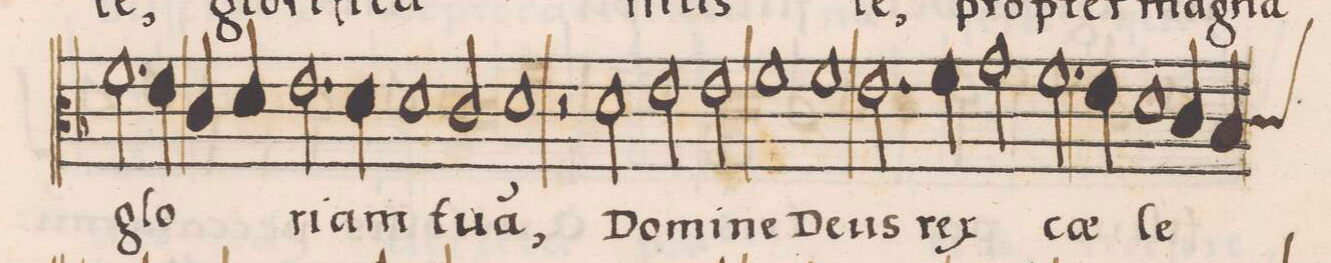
**kern	**text
*I"CANTVS	*
*clefC3	*
*k[b-]	*
*met(C|)	*
*M2/1	*
2.f\	glo-
4e\	.
4c/	.
4d/	.
2.e\	-ri-
=31-	=31-
4d\	-am
1d\	.
2c/	tu-
=32-	=32-
1d\	-a(m),
2r	.
2d\	Do-
=33-	=33-
2e\	  mi-
2e\	-ne
1f\	De-
=34-	=34-
1f\	-us
2.e\	.
4f\	rex
=35-	=35-
2g\	.
2.f\	c(ae)-
4e\	.
1d\	-le-
=36-	=36-
4c/	.
*custos:c	*
4B-/	.
*-	*-
